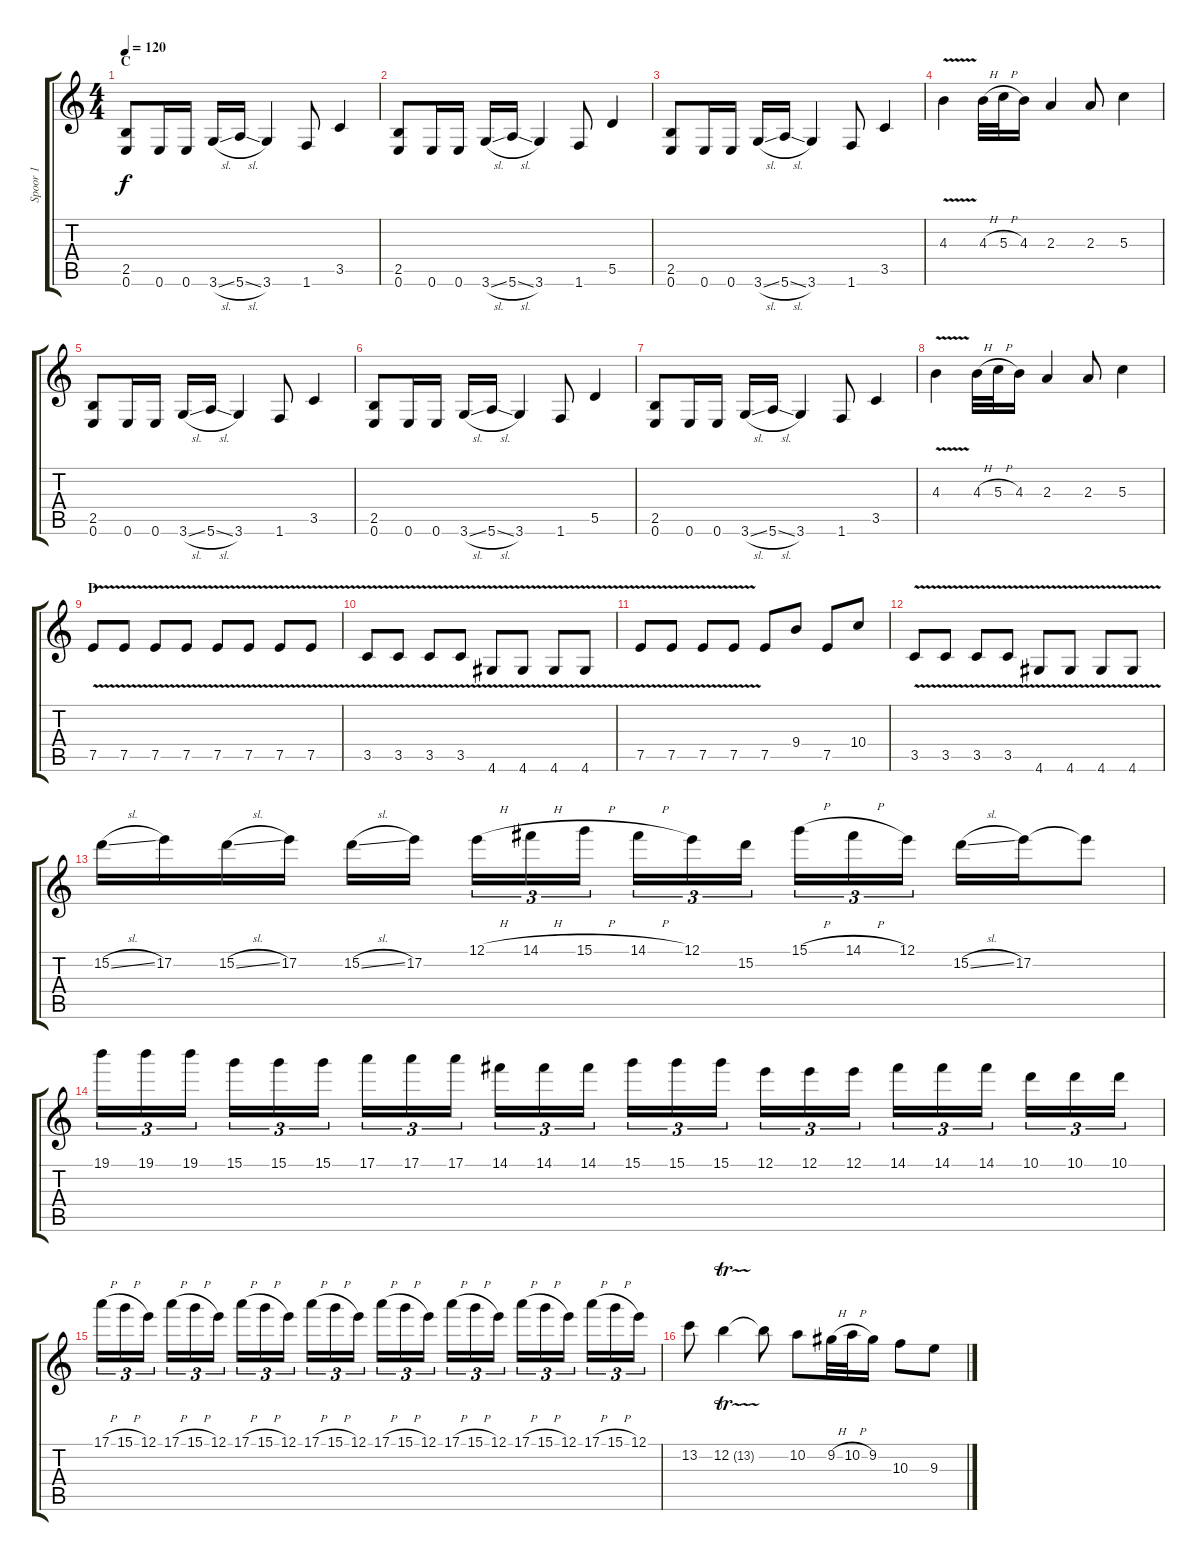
\track ("Spoor 1" "Spoor 1") {instrument overdrivenguitar}
\staff {score tabs}
\tuning (E4 B3 G3 D3 A2 E2) {hide}
\ts (4 4)
\section ("" "C")
\tempo 120
\clef g2
\ks c
(2.5 0.6).8{dy f} 0.6.16 0.6.16 3.6{sl}.16 5.6{sl}.16 3.6.4 1.6.8 3.5.4 |
(2.5 0.6).8 0.6.16 0.6.16 3.6{sl}.16 5.6{sl}.16 3.6.4 1.6.8 5.5.4 |
(2.5 0.6).8 0.6.16 0.6.16 3.6{sl}.16 5.6{sl}.16 3.6.4 1.6.8 3.5.4 |
4.3{v}.4 4.3{h}.32 5.3{h}.32 4.3.16 2.3.4 2.3.8 5.3.4 |
(2.5 0.6).8 0.6.16 0.6.16 3.6{sl}.16 5.6{sl}.16 3.6.4 1.6.8 3.5.4 |
(2.5 0.6).8 0.6.16 0.6.16 3.6{sl}.16 5.6{sl}.16 3.6.4 1.6.8 5.5.4 |
(2.5 0.6).8 0.6.16 0.6.16 3.6{sl}.16 5.6{sl}.16 3.6.4 1.6.8 3.5.4 |
4.3{v}.4 4.3{h}.32 5.3{h}.32 4.3.16 2.3.4 2.3.8 5.3.4 |
\section ("" "D")
7.5{v}.8 7.5{v}.8 7.5{v}.8 7.5{v}.8 7.5{v}.8 7.5{v}.8 7.5{v}.8 7.5{v}.8 |
3.5{v}.8 3.5{v}.8 3.5{v}.8 3.5{v}.8 4.6{v}.8 4.6{v}.8 4.6{v}.8 4.6{v}.8 |
7.5{v}.8 7.5{v}.8 7.5{v}.8 7.5{v}.8 7.5.8 9.4.8 7.5.8 10.4.8 |
3.5{v}.8 3.5{v}.8 3.5{v}.8 3.5{v}.8 4.6{v}.8 4.6{v}.8 4.6{v}.8 4.6{v}.8 |
15.2{sl}.16 17.2.16 15.2{sl}.16 17.2.16 15.2{sl}.16 17.2.16 12.1{h}.16{tu (3 2)} 14.1{h}.16{tu (3 2)} 15.1{h}.16{tu (3 2)} 14.1{h}.16{tu (3 2)} 12.1.16{tu (3 2)} 15.2.16{tu (3 2)} 15.1{h}.16{tu (3 2)} 14.1{h}.16{tu (3 2)} 12.1.16{tu (3 2)} 15.2{sl}.16 17.2.16 17.2{t}.8 |
19.1.16{tu (3 2)} 19.1.16{tu (3 2)} 19.1.16{tu (3 2)} 15.1.16{tu (3 2)} 15.1.16{tu (3 2)} 15.1.16{tu (3 2)} 17.1.16{tu (3 2)} 17.1.16{tu (3 2)} 17.1.16{tu (3 2)} 14.1.16{tu (3 2)} 14.1.16{tu (3 2)} 14.1.16{tu (3 2)} 15.1.16{tu (3 2)} 15.1.16{tu (3 2)} 15.1.16{tu (3 2)} 12.1.16{tu (3 2)} 12.1.16{tu (3 2)} 12.1.16{tu (3 2)} 14.1.16{tu (3 2)} 14.1.16{tu (3 2)} 14.1.16{tu (3 2)} 10.1.16{tu (3 2)} 10.1.16{tu (3 2)} 10.1.16{tu (3 2)} |
17.1{h}.16{tu (3 2)} 15.1{h}.16{tu (3 2)} 12.1.16{tu (3 2)} 17.1{h}.16{tu (3 2)} 15.1{h}.16{tu (3 2)} 12.1.16{tu (3 2)} 17.1{h}.16{tu (3 2)} 15.1{h}.16{tu (3 2)} 12.1.16{tu (3 2)} 17.1{h}.16{tu (3 2)} 15.1{h}.16{tu (3 2)} 12.1.16{tu (3 2)} 17.1{h}.16{tu (3 2)} 15.1{h}.16{tu (3 2)} 12.1.16{tu (3 2)} 17.1{h}.16{tu (3 2)} 15.1{h}.16{tu (3 2)} 12.1.16{tu (3 2)} 17.1{h}.16{tu (3 2)} 15.1{h}.16{tu (3 2)} 12.1.16{tu (3 2)} 17.1{h}.16{tu (3 2)} 15.1{h}.16{tu (3 2)} 12.1.16{tu (3 2)} |
13.2.8 12.2{tr (13 32)}.4 12.2{t}.8 10.2.8 9.2{h}.32 10.2{h}.32 9.2.16 10.3.8 9.3.8
